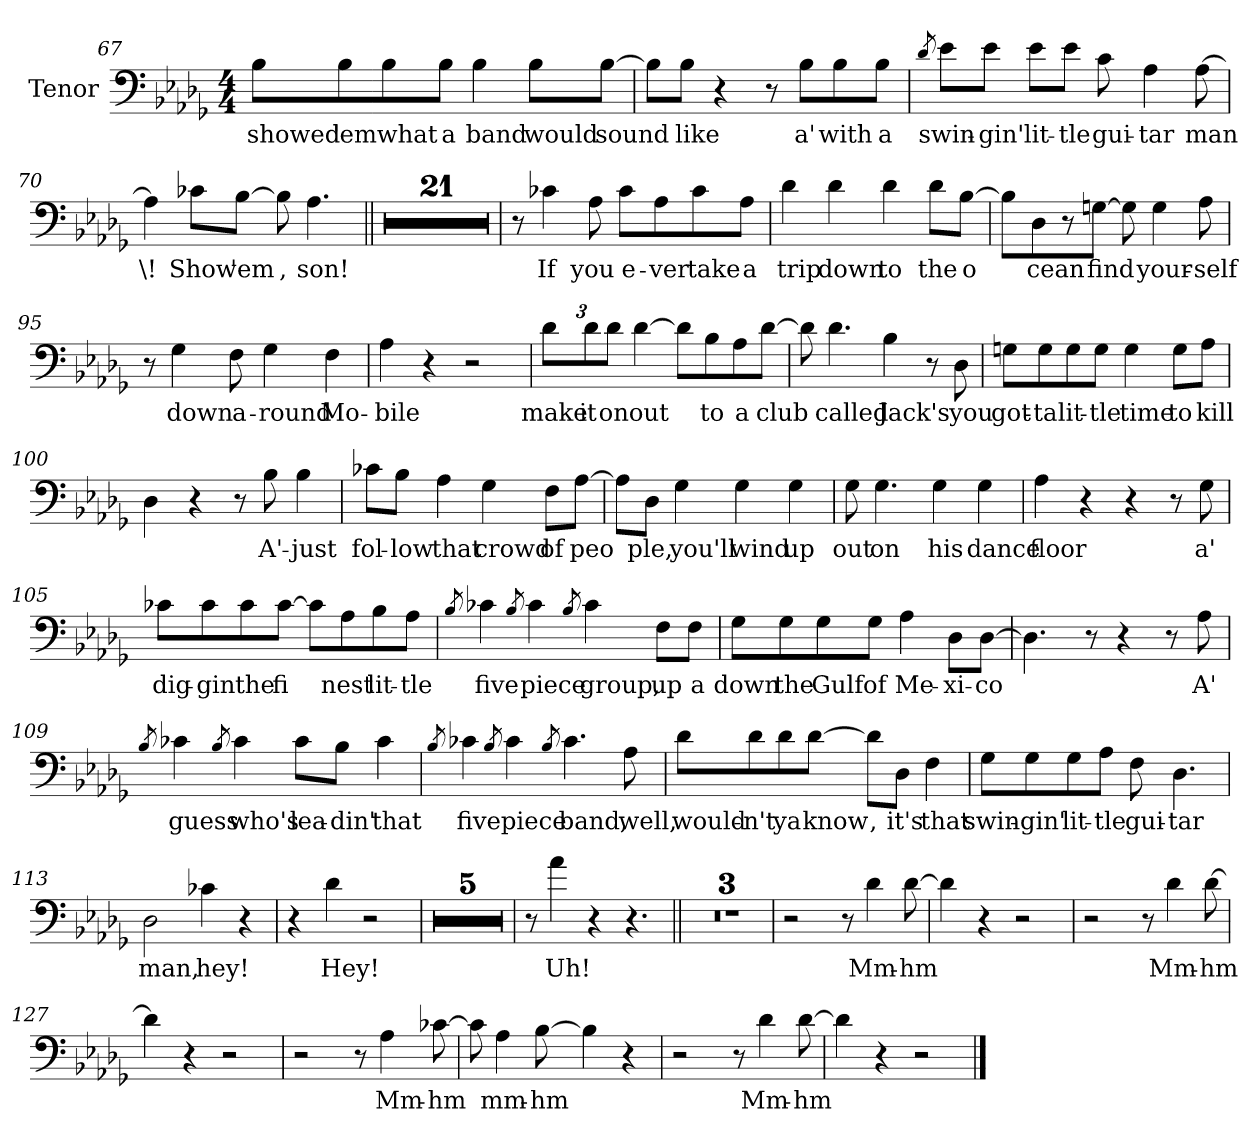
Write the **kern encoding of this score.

**kern	**text
*part1	*part1
*staff1	*staff1
*I"Tenor	*
*I'T	*
!!LO:LB:g=z
*clefF4	*
*k[b-e-a-d-g-]	*
*D-:	*
*M4/4	*
=67	=67
!	!LO:LY:b
8B-\L	showed
!	!LO:LY:b
8B-\	'em
!	!LO:LY:b
8B-\	what
!	!LO:LY:b
8B-\J	a
!	!LO:LY:b
4B-\	band
!	!LO:LY:b
8B-\L	would
!	!LO:LY:b
[8B-\J	sound
=68	=68
8B-\L]	.
!	!LO:LY:b
8B-\J	like
!	!LO:LY:b
4r	,
8r	.
!	!LO:LY:b
8B-\L	a'
!	!LO:LY:b
8B-\	with
!	!LO:LY:b
8B-\J	a
=69	=69
8qd-/	.
!	!LO:LY:b
8e-\L	swin-
!	!LO:LY:b
8e-\J	-gin'
!	!LO:LY:b
8e-\L	lit-
!	!LO:LY:b
8e-\J	-tle
!	!LO:LY:b
8c\	gui-
!	!LO:LY:b
4A-\	-tar
!	!LO:LY:b
[8A-\	man
=70	=70
!	!LO:LY:b
4A-\]	\!
!LO:N:head=solid	!LO:LY:b
8c-X\L	Show
!LO:N:head=solid	!LO:LY:b
[8B-\J	'em
!LO:N:head=solid	!LO:LY:b
8B-\]	,
!LO:N:head=solid	!LO:LY:b
4.A-\	son!
!!LO:PB:g=z
=71||	=71||
1r	.
=72	=72
1r	.
=73	=73
1r	.
=74	=74
1r	.
=75	=75
1r	.
=76	=76
1r	.
=77	=77
1r	.
=78	=78
1r	.
!!LO:LB:g=z
=79	=79
1r	.
=80	=80
1r	.
=81	=81
1r	.
=82	=82
1r	.
=83	=83
1r	.
=84	=84
1r	.
=85	=85
1r	.
=86	=86
1r	.
!!LO:LB:g=z
=87	=87
1r	.
=88	=88
1r	.
=89	=89
1r	.
=90	=90
1r	.
=91	=91
1r	.
=92	=92
8r	.
!	!LO:LY:b
4c-X\	If
!	!LO:LY:b
8A-\	you
!	!LO:LY:b
8c-\L	e-
!	!LO:LY:b
8A-\	-ver
!	!LO:LY:b
8c-\	take
!	!LO:LY:b
8A-\J	a
!!LO:LB:g=z
=93	=93
!	!LO:LY:b
4d-\	trip
!	!LO:LY:b
4d-\	down
!	!LO:LY:b
4d-\	to
!	!LO:LY:b
8d-\L	the
!	!LO:LY:b
[8B-\J	o
=94	=94
8B-\L]	.
!	!LO:LY:b
8D-\	cean
!	!LO:LY:b
8r	,
!	!LO:LY:b
[8Gn\J	find
8G\]	.
!	!LO:LY:b
4G\	your-
!	!LO:LY:b
8A-\	-self
=95	=95
8r	.
!	!LO:LY:b
4G-\	down
!	!LO:LY:b
8F\	a-
!	!LO:LY:b
4G-\	-round
!	!LO:LY:b
4F\	Mo-
=96	=96
!	!LO:LY:b
4A-\	-bile
!	!LO:LY:b
4r	,
2r	.
!!LO:LB:g=z
=97	=97
!	!LO:LY:b
12d-\L	make
!	!LO:LY:b
12d-\	it
!	!LO:LY:b
12d-\J	on
!	!LO:LY:b
[4d-\	out
8d-\L]	.
!	!LO:LY:b
8B-\	to
!	!LO:LY:b
8A-\	a
!	!LO:LY:b
[8d-\J	club
=98	=98
8d-\]	.
!	!LO:LY:b
4.d-\	called
!	!LO:LY:b
4B-\	Jack's
!	!LO:LY:b
8r	,
!	!LO:LY:b
8D-\	you
=99	=99
!	!LO:LY:b
8Gn\L	got-
!	!LO:LY:b
8G\	-ta
!	!LO:LY:b
8G\	lit-
!	!LO:LY:b
8G\J	-tle
!	!LO:LY:b
4G\	time
!	!LO:LY:b
8G\L	to
!	!LO:LY:b
8A-\J	kill
=100	=100
4D-\	.
!	!LO:LY:b
4r	.
8r	.
!	!LO:LY:b
8B-\	A'-
!	!LO:LY:b
4B-\	-just
!!LO:LB:g=z
=101	=101
!	!LO:LY:b
8c-X\L	fol-
!	!LO:LY:b
8B-\J	-low
!	!LO:LY:b
4A-\	that
!	!LO:LY:b
4G-\	crowd
!	!LO:LY:b
8F\L	of
!	!LO:LY:b
[8A-\J	peo
=102	=102
8A-\L]	.
!	!LO:LY:b
8D-\J	ple,
!	!LO:LY:b
4G-\	you'll
!	!LO:LY:b
4G-\	wind
!	!LO:LY:b
4G-\	up
=103	=103
!	!LO:LY:b
8G-\	out
!	!LO:LY:b
4.G-\	on
!	!LO:LY:b
4G-\	his
!	!LO:LY:b
4G-\	dance
=104	=104
!	!LO:LY:b
4A-\	floor
!	!LO:LY:b
4r	,
4r	.
8r	.
!	!LO:LY:b
8G-\	a'
!!LO:LB:g=z
=105	=105
!	!LO:LY:b
8c-X\L	dig-
!	!LO:LY:b
8c-\	-gin
!	!LO:LY:b
8c-\	the
!	!LO:LY:b
[8c-\J	fi
8c-\L]	.
!	!LO:LY:b
8A-\	nest
!	!LO:LY:b
8B-\	lit-
!	!LO:LY:b
8A-\J	-tle
=106	=106
8qB-/	.
!	!LO:LY:b
4c-X\	five
8qB-/	.
!	!LO:LY:b
4c-\	piece
8qB-/	.
!	!LO:LY:b
4c-\	group,
!	!LO:LY:b
8F\L	up
!	!LO:LY:b
8F\J	a
=107	=107
!	!LO:LY:b
8G-\L	down
!	!LO:LY:b
8G-\	the
!	!LO:LY:b
8G-\	Gulf
!	!LO:LY:b
8G-\J	of
!	!LO:LY:b
4A-\	Me-
!	!LO:LY:b
8D-\L	-xi-
!	!LO:LY:b
[8D-\J	-co
=108	=108
4.D-\]	.
!	!LO:LY:b
8r	.
4r	.
8r	.
!	!LO:LY:b
8A-\	A'
!!LO:LB:g=z
=109	=109
8qB-/	.
!	!LO:LY:b
4c-X\	guess
8qB-/	.
!	!LO:LY:b
4c-\	who's
!	!LO:LY:b
8c-\L	lea-
!	!LO:LY:b
8B-\J	-din'
!	!LO:LY:b
4c-\	that
=110	=110
8qB-/	.
!	!LO:LY:b
4c-X\	five
8qB-/	.
!	!LO:LY:b
4c-\	piece
8qB-/	.
!	!LO:LY:b
4.c-\	band,
!	!LO:LY:b
8A-\	well,
=111	=111
!	!LO:LY:b
8d-\L	would-
!	!LO:LY:b
8d-\	-n't
!	!LO:LY:b
8d-\	ya
!	!LO:LY:b
[8d-\J	know
!	!LO:LY:b
8d-\L]	,
!	!LO:LY:b
8D-\J	it's
!	!LO:LY:b
4F\	that
=112	=112
!	!LO:LY:b
8G-\L	swin-
!	!LO:LY:b
8G-\	-gin'
!	!LO:LY:b
8G-\	lit-
!	!LO:LY:b
8A-\J	-tle
!	!LO:LY:b
8F\	gui-
!	!LO:LY:b
4.D-\	-tar
!!LO:LB:g=z
=113	=113
!	!LO:LY:b
2D-\	man,
!LO:N:head=solid	!LO:LY:b
4c-X\	hey!
4r	.
=114	=114
4r	.
!LO:N:head=solid	!LO:LY:b
4d-\	Hey!
2r	.
=115	=115
1r	.
=116	=116
1r	.
=117	=117
1r	.
=118	=118
1r	.
=119	=119
1r	.
=120	=120
8r	.
!LO:N:head=solid	!LO:LY:b
4a-\	Uh!
4r	.
4.r	.
!!LO:PB:g=z
=121||	=121||
1r	.
=122	=122
1r	.
=123	=123
1r	.
=124	=124
2r	.
8r	.
!	!LO:LY:b
4d-\	Mm-
!	!LO:LY:b
[8d-\	-hm
=125	=125
4d-\]	.
!	!LO:LY:b
4r	\!
2r	.
=126	=126
2r	.
8r	.
!	!LO:LY:b
4d-\	Mm-
!	!LO:LY:b
[8d-\	-hm
=127	=127
4d-\]	.
!	!LO:LY:b
4r	\!
2r	.
=128	=128
2r	.
8r	.
!	!LO:LY:b
4A-\	Mm-
!	!LO:LY:b
[8c-X\	-hm
!!LO:LB:g=z
=129	=129
8c-\]	.
!	!LO:LY:b
4A-\	mm-
!	!LO:LY:b
[8B-\	-hm
4B-\]	.
!	!LO:LY:b
4r	\!
=130	=130
2r	.
8r	.
!	!LO:LY:b
4d-\	Mm-
!	!LO:LY:b
[8d-\	-hm
=131	=131
4d-\]	.
!	!LO:LY:b
4r	\!
2r	.
==	==
*-	*-
